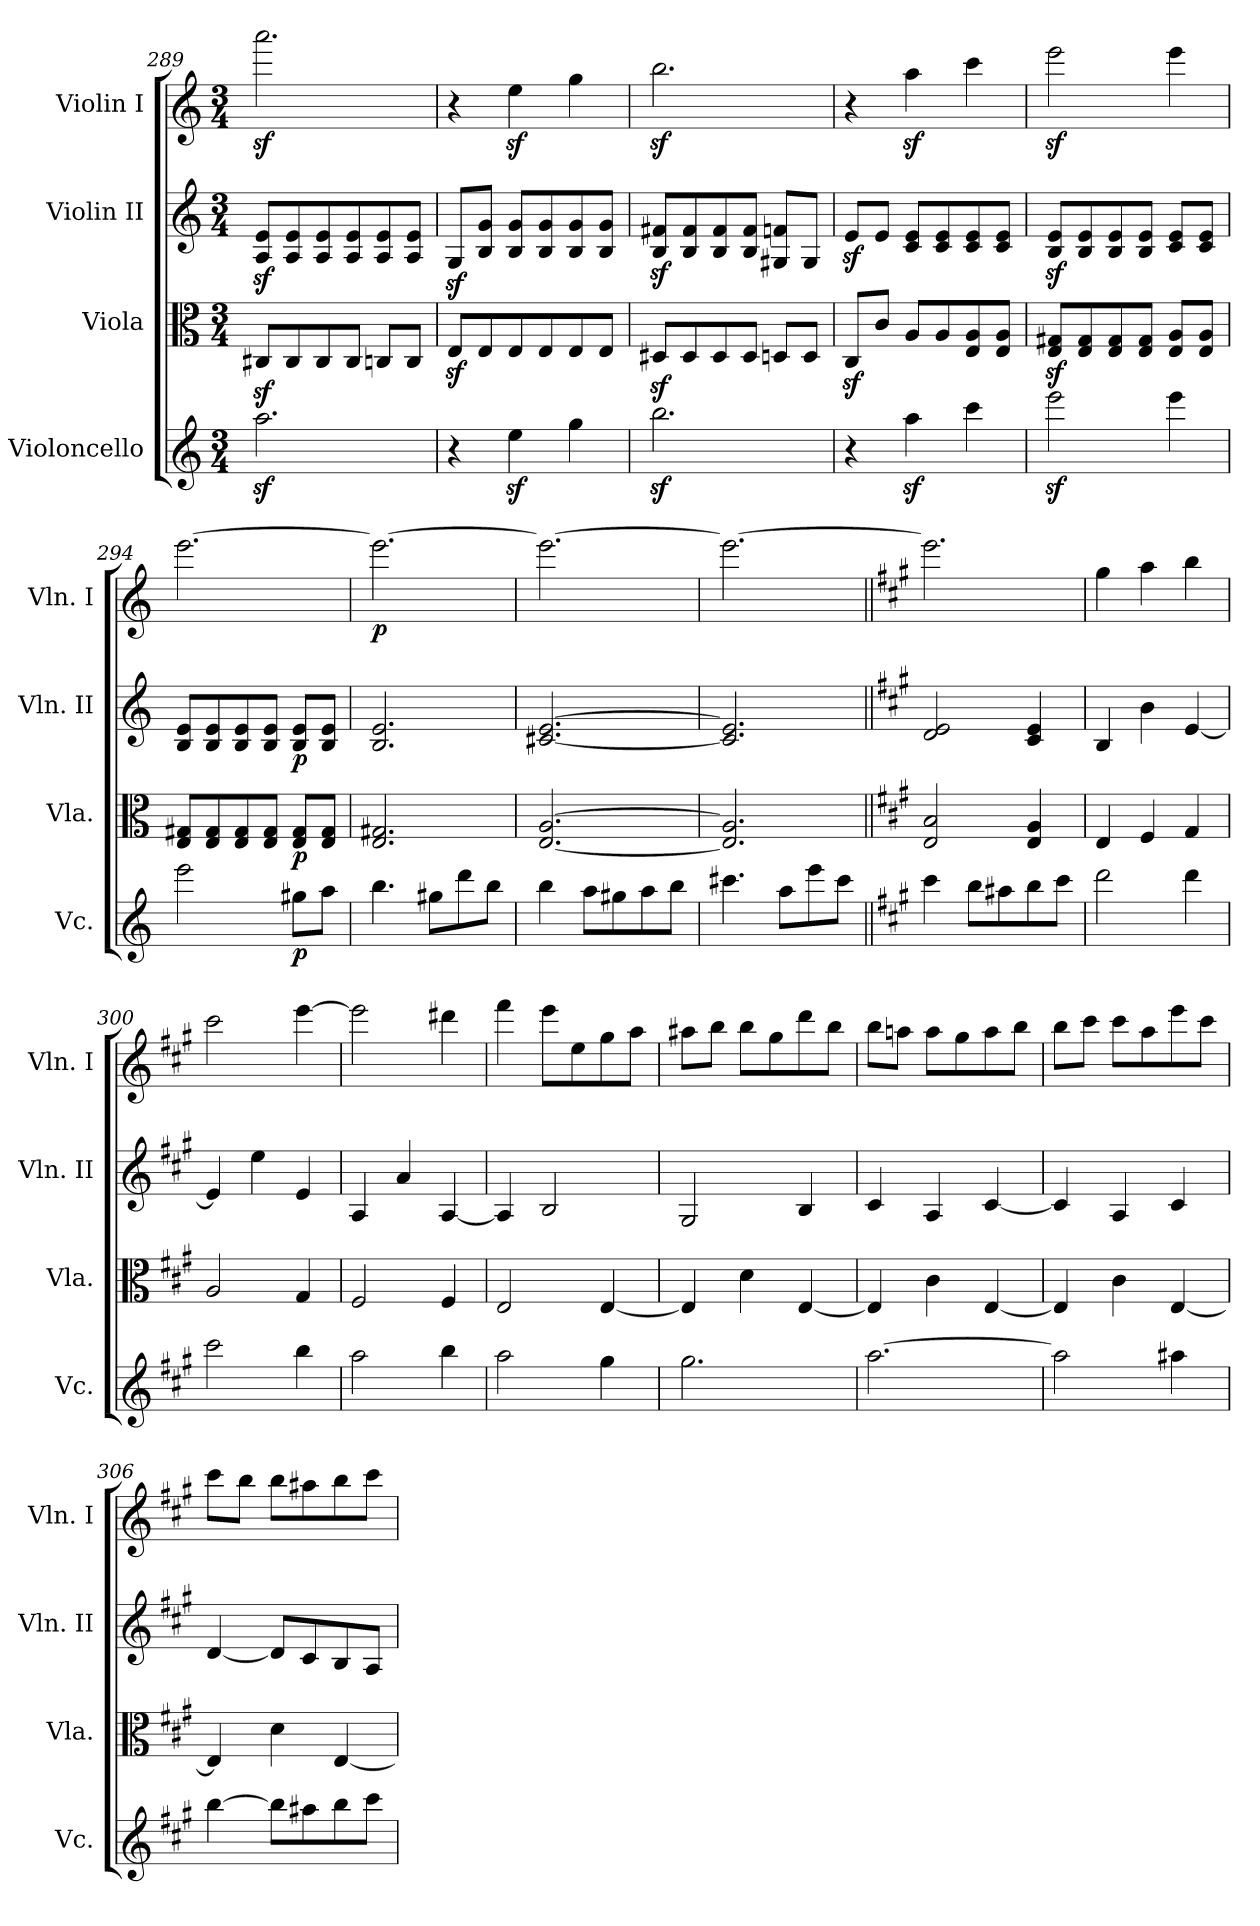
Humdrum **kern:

**kern	**dynam	**kern	**dynam	**kern	**dynam	**kern	**dynam
*part4	*part4	*part3	*part3	*part2	*part2	*part1	*part1
*staff4	*staff4	*staff3	*staff3	*staff2	*staff2	*staff1	*staff1
*I"Violoncello	*	*I"Viola	*	*I"Violin II	*	*I"Violin I	*
*I'Vc.	*	*I'Vla.	*	*I'Vln. II	*	*I'Vln. I	*
*clefG2	*	*clefC3	*	*clefG2	*	*clefG2	*
*k[]	*	*k[]	*	*k[]	*	*k[]	*
*M3/4	*	*M3/4	*	*M3/4	*	*M3/4	*
=289	=289	=289	=289	=289	=289	=289	=289
2.aaz<\	.	8C#Xz</L	.	8A/z< 8e/z<L	.	2.aaaz<\	.
.	.	8C#/	.	8A/ 8e/	.	.	.
.	.	8C#/	.	8A/ 8e/	.	.	.
.	.	8C#/J	.	8A/ 8e/	.	.	.
.	.	8Cn/L	.	8A/ 8e/	.	.	.
.	.	8C/J	.	8A/ 8e/J	.	.	.
=290	=290	=290	=290	=290	=290	=290	=290
4r	.	8Ez</L	.	8Gz</L	.	4r	.
.	.	8E/	.	8B/ 8g/J	.	.	.
4eez<\	.	8E/	.	8B/ 8g/L	.	4eez<\	.
.	.	8E/	.	8B/ 8g/	.	.	.
4gg\	.	8E/	.	8B/ 8g/	.	4gg\	.
.	.	8E/J	.	8B/ 8g/J	.	.	.
=291	=291	=291	=291	=291	=291	=291	=291
2.bbz<\	.	8D#Xz</L	.	8B/z< 8f#X/z<L	.	2.bbz<\	.
.	.	8D#/	.	8B/ 8f#/	.	.	.
.	.	8D#/	.	8B/ 8f#/	.	.	.
.	.	8D#/J	.	8B/ 8f#/J	.	.	.
.	.	8Dn/L	.	8G#X/ 8fn/L	.	.	.
.	.	8D/J	.	8G#/J	.	.	.
=292	=292	=292	=292	=292	=292	=292	=292
4r	.	8Cz</L	.	8ez</L	.	4r	.
.	.	8c/J	.	8e/J	.	.	.
4aaz<\	.	8A/L	.	8c/ 8e/L	.	4aaz<\	.
.	.	8A/	.	8c/ 8e/	.	.	.
4ccc\	.	8E/ 8A/	.	8c/ 8e/	.	4ccc\	.
.	.	8E/ 8A/J	.	8c/ 8e/J	.	.	.
=293	=293	=293	=293	=293	=293	=293	=293
2eeez<\	.	8E/z< 8G#X/z<L	.	8B/z< 8e/z<L	.	2eeez<\	.
.	.	8E/ 8G#/	.	8B/ 8e/	.	.	.
.	.	8E/ 8G#/	.	8B/ 8e/	.	.	.
.	.	8E/ 8G#/J	.	8B/ 8e/J	.	.	.
4eee\	.	8E/ 8A/L	.	8c/ 8e/L	.	4eee\	.
.	.	8E/ 8A/J	.	8c/ 8e/J	.	.	.
=294	=294	=294	=294	=294	=294	=294	=294
2eee\	.	8E/ 8G#X/L	.	8B/ 8e/L	.	[2.eee\	.
.	.	8E/ 8G#/	.	8B/ 8e/	.	.	.
.	.	8E/ 8G#/	.	8B/ 8e/	.	.	.
.	.	8E/ 8G#/J	.	8B/ 8e/J	.	.	.
!	!LO:DY:b	!	!LO:DY:b	!	!LO:DY:b	!	!
8gg#X\L	p	8E/ 8G#/L	p	8B/ 8e/L	p	.	.
8aa\J	.	8E/ 8G#/J	.	8B/ 8e/J	.	.	.
=295	=295	=295	=295	=295	=295	=295	=295
!	!	!	!	!	!	!	!LO:DY:b
4.bb\	.	2.E/ 2.G#X/	.	2.B/ 2.e/	.	2.eee\_	p
8gg#X\L	.	.	.	.	.	.	.
8ddd\	.	.	.	.	.	.	.
8bb\J	.	.	.	.	.	.	.
=296	=296	=296	=296	=296	=296	=296	=296
4bb\	.	[2.E/ [2.A/	.	[2.c#X/ [2.e/	.	2.eee\_	.
8aa\L	.	.	.	.	.	.	.
8gg#X\	.	.	.	.	.	.	.
8aa\	.	.	.	.	.	.	.
8bb\J	.	.	.	.	.	.	.
=297	=297	=297	=297	=297	=297	=297	=297
4.ccc#X\	.	2.E/] 2.A/]	.	2.c#/] 2.e/]	.	2.eee\_	.
8aa\L	.	.	.	.	.	.	.
8eee\	.	.	.	.	.	.	.
8ccc#\J	.	.	.	.	.	.	.
=298||	=298||	=298||	=298||	=298||	=298||	=298||	=298||
*k[f#c#g#]	*	*k[f#c#g#]	*	*k[f#c#g#]	*	*k[f#c#g#]	*
4ccc#\	.	2E/ 2B/	.	2d/ 2e/	.	2.eee\]	.
8bb\L	.	.	.	.	.	.	.
8aa#X\	.	.	.	.	.	.	.
8bb\	.	4E/ 4A/	.	4c#/ 4e/	.	.	.
8ccc#\J	.	.	.	.	.	.	.
=299	=299	=299	=299	=299	=299	=299	=299
2ddd\	.	4E/	.	4B/	.	4gg#\	.
.	.	4F#/	.	4b\	.	4aa\	.
4ddd\	.	4G#/	.	[4e/	.	4bb\	.
=300	=300	=300	=300	=300	=300	=300	=300
2ccc#\	.	2A/	.	4e/]	.	2ccc#\	.
.	.	.	.	4ee\	.	.	.
4bb\	.	4G#/	.	4e/	.	[4eee\	.
=301	=301	=301	=301	=301	=301	=301	=301
2aa\	.	2F#/	.	4A/	.	2eee\]	.
.	.	.	.	4a/	.	.	.
4bb\	.	4F#/	.	[4A/	.	4ddd#X\	.
=302	=302	=302	=302	=302	=302	=302	=302
2aa\	.	2E/	.	4A/]	.	4fff#\	.
.	.	.	.	2B/	.	8eee\L	.
.	.	.	.	.	.	8ee\	.
4gg#\	.	[4E/	.	.	.	8gg#\	.
.	.	.	.	.	.	8aa\J	.
=303	=303	=303	=303	=303	=303	=303	=303
2.gg#\	.	4E/]	.	2G#/	.	8aa#X\L	.
.	.	.	.	.	.	8bb\J	.
.	.	4d\	.	.	.	8bb\L	.
.	.	.	.	.	.	8gg#\	.
.	.	[4E/	.	4B/	.	8ddd\	.
.	.	.	.	.	.	8bb\J	.
=304	=304	=304	=304	=304	=304	=304	=304
[2.aa\	.	4E/]	.	4c#/	.	8bb\L	.
.	.	.	.	.	.	8aan\J	.
.	.	4c#\	.	4A/	.	8aa\L	.
.	.	.	.	.	.	8gg#\	.
.	.	[4E/	.	[4c#/	.	8aa\	.
.	.	.	.	.	.	8bb\J	.
=305	=305	=305	=305	=305	=305	=305	=305
2aa\]	.	4E/]	.	4c#/]	.	8bb\L	.
.	.	.	.	.	.	8ccc#\J	.
.	.	4c#\	.	4A/	.	8ccc#\L	.
.	.	.	.	.	.	8aa\	.
4aa#X\	.	[4E/	.	4c#/	.	8eee\	.
.	.	.	.	.	.	8ccc#\J	.
=306	=306	=306	=306	=306	=306	=306	=306
[4bb\	.	4E/]	.	[4d/	.	8ccc#\L	.
.	.	.	.	.	.	8bb\J	.
8bb\L]	.	4d\	.	8d/L]	.	8bb\L	.
8aa#X\	.	.	.	8c#/	.	8aa#X\	.
8bb\	.	[4E/	.	8B/	.	8bb\	.
8ccc#\J	.	.	.	8A/J	.	8ccc#\J	.
=	=	=	=	=	=	=	=
*-	*-	*-	*-	*-	*-	*-	*-
